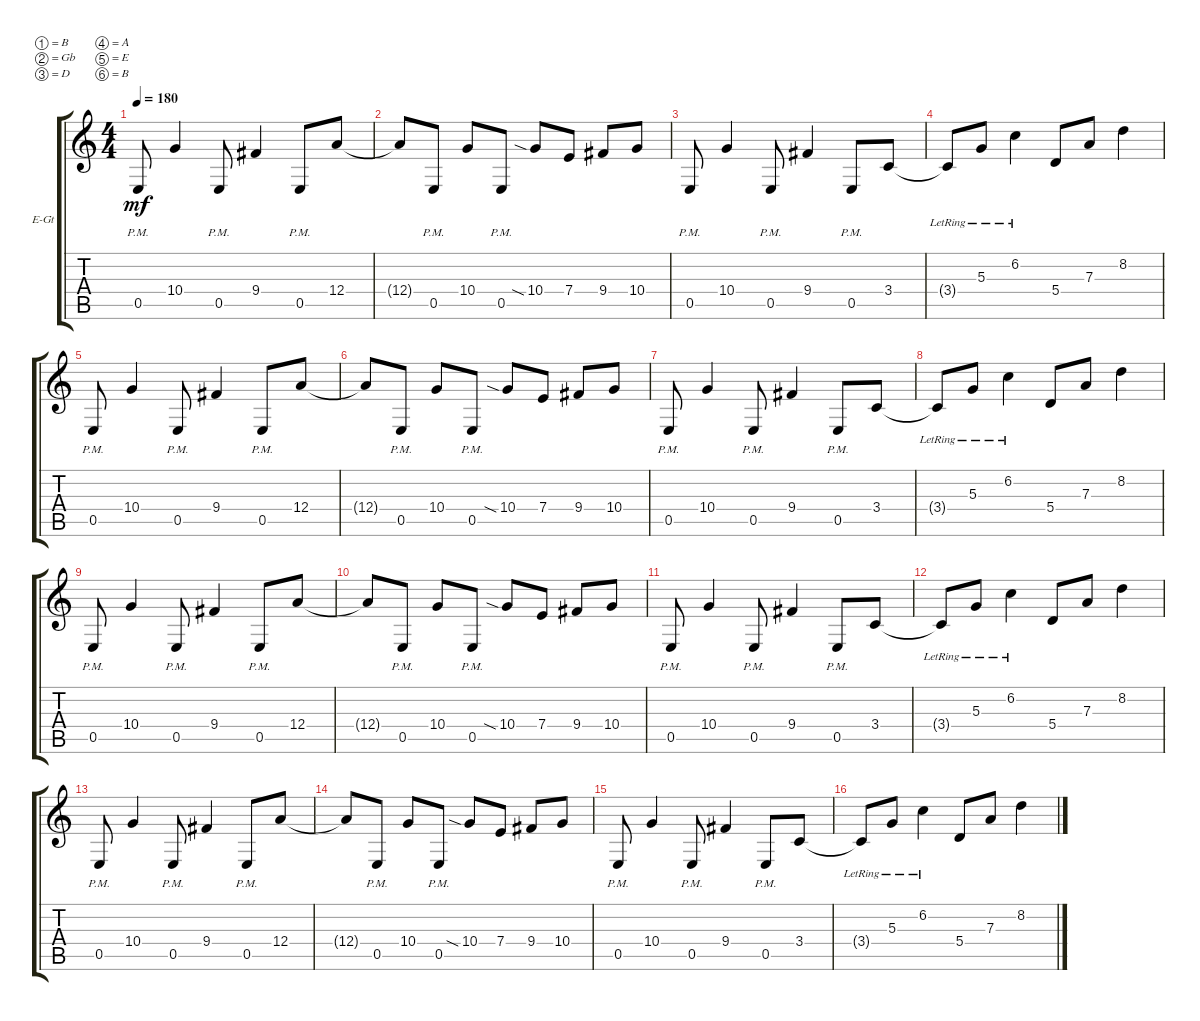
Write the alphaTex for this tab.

\bracketExtendMode groupsimilarinstruments
\firstSystemTrackNameOrientation horizontal
\otherSystemsTrackNameOrientation horizontal
\track ("Electric Guitar 1" "E-Gt") {instrument distortionguitar}
\staff {score tabs}
\tuning (B3 Gb3 D3 A2 E2 B1)
\ts (4 4)
\tempo 180
\clef g2
\ks c
0.5{pm}.8{dy mf} 10.4.4 0.5{pm}.8 9.4.4 0.5{pm}.8 12.4.8 |
12.4{t}.8 0.5{pm}.8 10.4.8 0.5{pm}.8 10.4{sia}.8 7.4.8 9.4.8 10.4.8 |
0.5{pm}.8 10.4.4 0.5{pm}.8 9.4.4 0.5{pm}.8 3.4.8 |
3.4{lr t}.8 5.3{lr}.8 6.2{lr}.4 5.4.8 7.3.8 8.2.4 |
0.5{pm}.8 10.4.4 0.5{pm}.8 9.4.4 0.5{pm}.8 12.4.8 |
12.4{t}.8 0.5{pm}.8 10.4.8 0.5{pm}.8 10.4{sia}.8 7.4.8 9.4.8 10.4.8 |
0.5{pm}.8 10.4.4 0.5{pm}.8 9.4.4 0.5{pm}.8 3.4.8 |
3.4{lr t}.8 5.3{lr}.8 6.2{lr}.4 5.4.8 7.3.8 8.2.4 |
0.5{pm}.8 10.4.4 0.5{pm}.8 9.4.4 0.5{pm}.8 12.4.8 |
12.4{t}.8 0.5{pm}.8 10.4.8 0.5{pm}.8 10.4{sia}.8 7.4.8 9.4.8 10.4.8 |
0.5{pm}.8 10.4.4 0.5{pm}.8 9.4.4 0.5{pm}.8 3.4.8 |
3.4{lr t}.8 5.3{lr}.8 6.2{lr}.4 5.4.8 7.3.8 8.2.4 |
0.5{pm}.8 10.4.4 0.5{pm}.8 9.4.4 0.5{pm}.8 12.4.8 |
12.4{t}.8 0.5{pm}.8 10.4.8 0.5{pm}.8 10.4{sia}.8 7.4.8 9.4.8 10.4.8 |
0.5{pm}.8 10.4.4 0.5{pm}.8 9.4.4 0.5{pm}.8 3.4.8 |
3.4{lr t}.8 5.3{lr}.8 6.2{lr}.4 5.4.8 7.3.8 8.2.4
